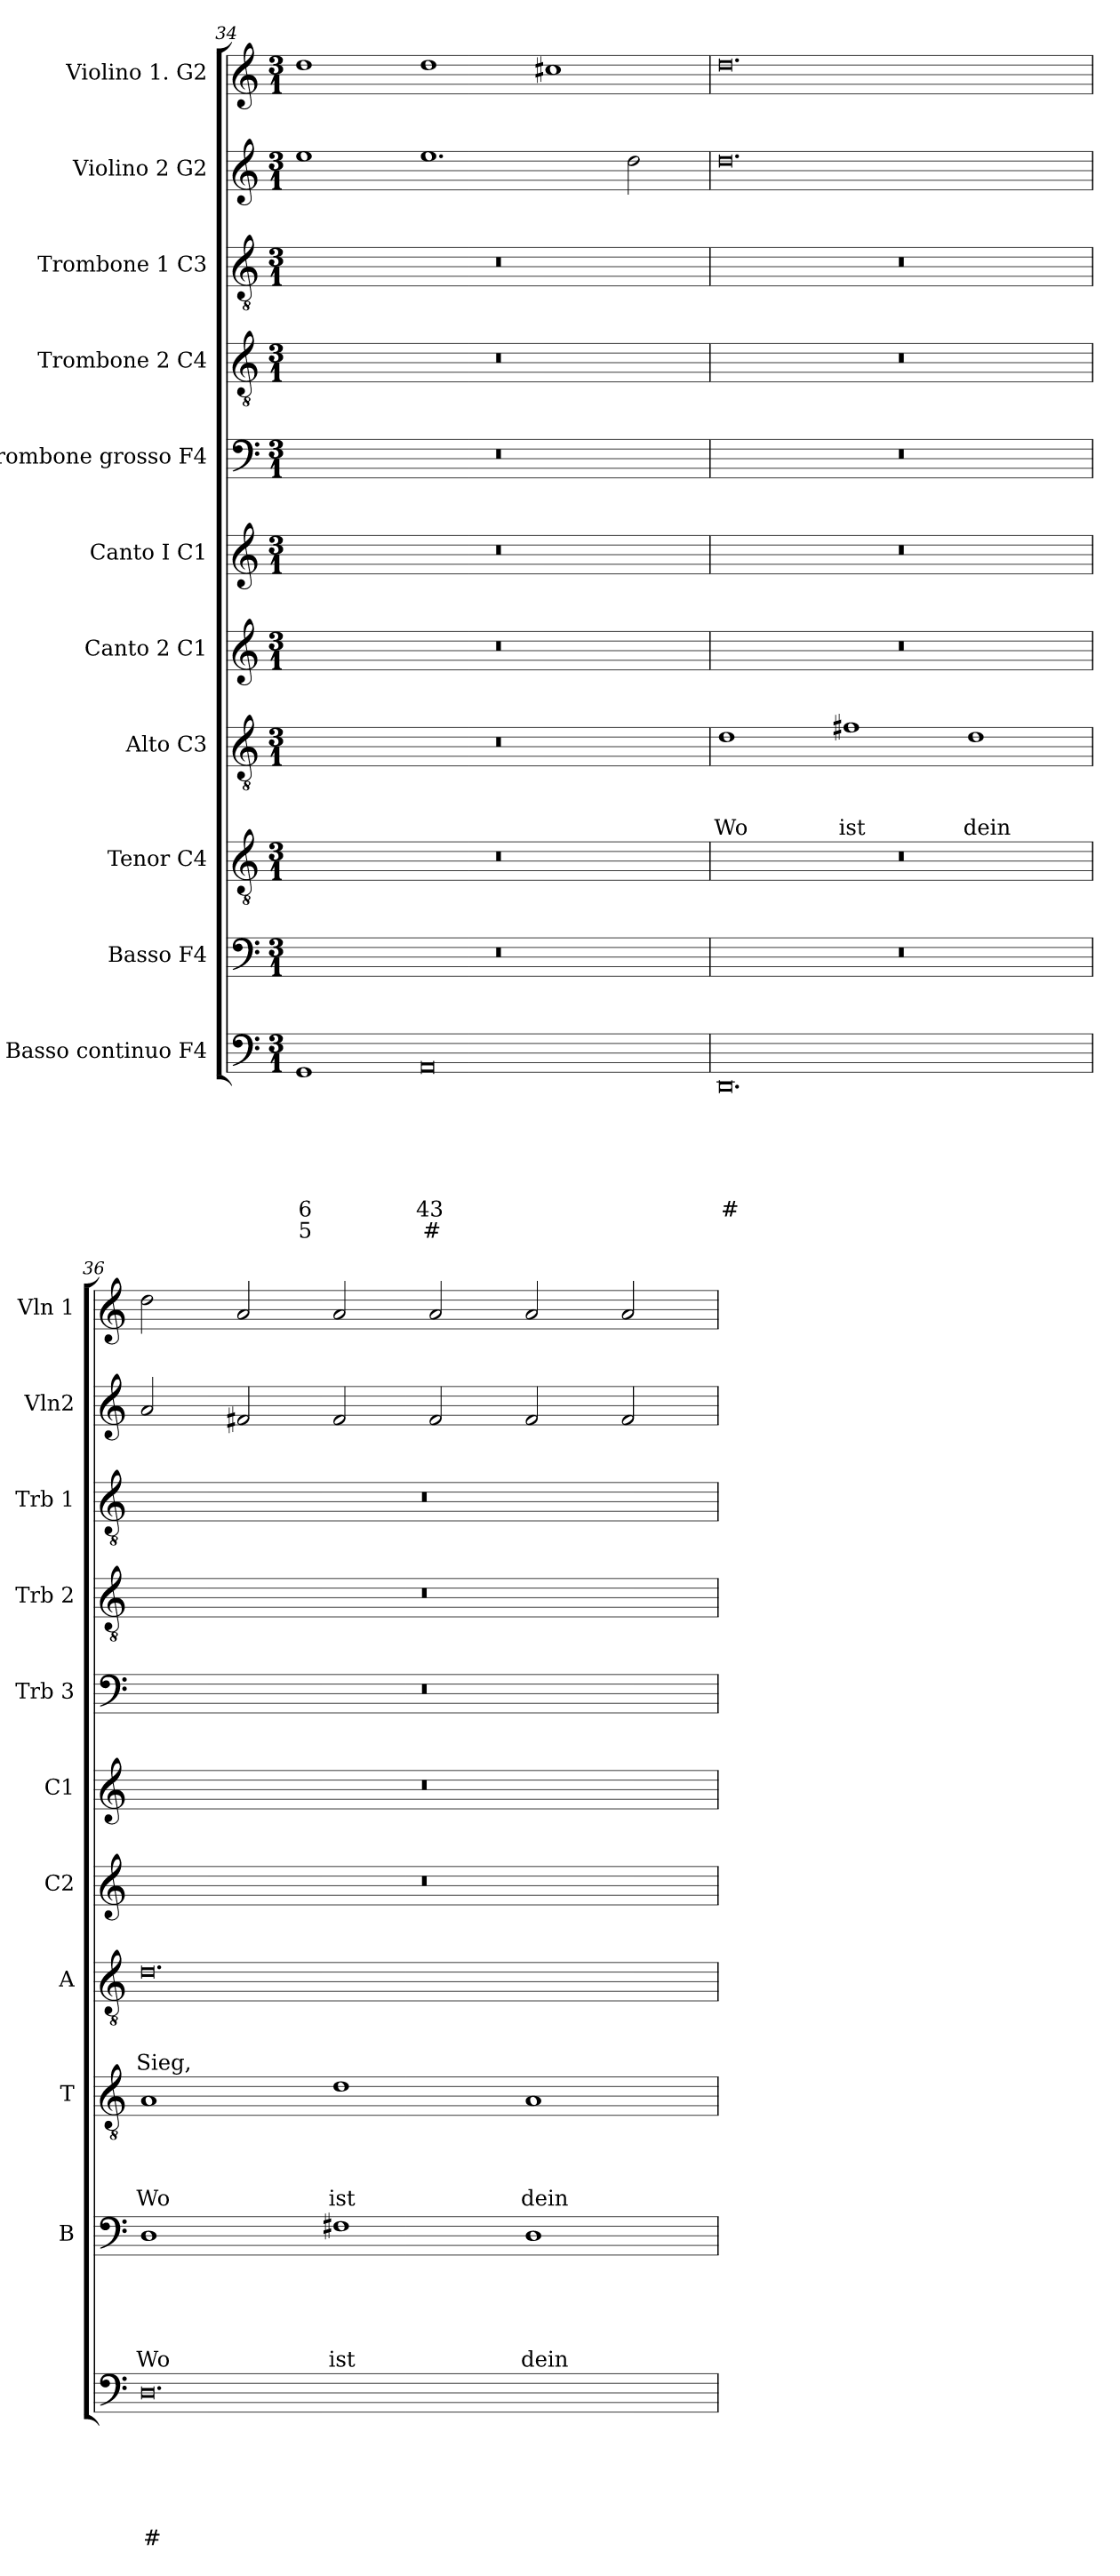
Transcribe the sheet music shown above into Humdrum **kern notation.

**kern	**text	**text	**text	**text	**text	**text	**text	**kern	**text	**text	**text	**text	**text	**kern	**text	**text	**text	**text	**kern	**text	**text	**text	**kern	**kern	**kern	**kern	**kern	**kern	**kern
*part11	*part11	*part11	*part11	*part11	*part11	*part11	*part11	*part10	*part10	*part10	*part10	*part10	*part10	*part9	*part9	*part9	*part9	*part9	*part8	*part8	*part8	*part8	*part7	*part6	*part5	*part4	*part3	*part2	*part1
*staff11	*staff11	*staff11	*staff11	*staff11	*staff11	*staff11	*staff11	*staff10	*staff10	*staff10	*staff10	*staff10	*staff10	*staff9	*staff9	*staff9	*staff9	*staff9	*staff8	*staff8	*staff8	*staff8	*staff7	*staff6	*staff5	*staff4	*staff3	*staff2	*staff1
*I"Basso continuo F4	*	*	*	*	*	*	*	*I"Basso F4	*	*	*	*	*	*I"Tenor C4	*	*	*	*	*I"Alto C3	*	*	*	*I"Canto 2 C1	*I"Canto I C1	*I"Trombone grosso F4	*I"Trombone 2 C4	*I"Trombone 1 C3	*I"Violino 2 G2	*I"Violino 1. G2
*	*	*	*	*	*	*	*	*I'B	*	*	*	*	*	*I'T	*	*	*	*	*I'A	*	*	*	*I'C2	*I'C1	*I'Trb 3	*I'Trb 2	*I'Trb 1	*I'Vln2	*I'Vln 1
*clefF4	*	*	*	*	*	*	*	*clefF4	*	*	*	*	*	*clefGv2	*	*	*	*	*clefGv2	*	*	*	*clefG2	*clefG2	*clefF4	*clefGv2	*clefGv2	*clefG2	*clefG2
*k[]	*	*	*	*	*	*	*	*k[]	*	*	*	*	*	*k[]	*	*	*	*	*k[]	*	*	*	*k[]	*k[]	*k[]	*k[]	*k[]	*k[]	*k[]
*C:	*	*	*	*	*	*	*	*C:	*	*	*	*	*	*C:	*	*	*	*	*C:	*	*	*	*C:	*C:	*C:	*C:	*C:	*C:	*C:
*M3/1	*	*	*	*	*	*	*	*M3/1	*	*	*	*	*	*M3/1	*	*	*	*	*M3/1	*	*	*	*M3/1	*M3/1	*M3/1	*M3/1	*M3/1	*M3/1	*M3/1
=34	=34	=34	=34	=34	=34	=34	=34	=34	=34	=34	=34	=34	=34	=34	=34	=34	=34	=34	=34	=34	=34	=34	=34	=34	=34	=34	=34	=34	=34
!	!	!	!	!	!	!LO:LY:b	!LO:LY:b	!	!	!	!	!	!	!	!	!	!	!	!	!	!	!	!	!	!	!	!	!	!
1GG	.	.	.	.	.	6	5	0.r	.	.	.	.	.	0.r	.	.	.	.	0.r	.	.	.	0.r	0.r	0.r	0.r	0.r	1ee	1dd
!	!	!	!	!	!	!LO:LY:b	!LO:LY:b	!	!	!	!	!	!	!	!	!	!	!	!	!	!	!	!	!	!	!	!	!	!
0AA	.	.	.	.	.	43	#	.	.	.	.	.	.	.	.	.	.	.	.	.	.	.	.	.	.	.	.	1.ee	1dd
.	.	.	.	.	.	.	.	.	.	.	.	.	.	.	.	.	.	.	.	.	.	.	.	.	.	.	.	.	1cc#X
.	.	.	.	.	.	.	.	.	.	.	.	.	.	.	.	.	.	.	.	.	.	.	.	.	.	.	.	2dd\	.
=35	=35	=35	=35	=35	=35	=35	=35	=35	=35	=35	=35	=35	=35	=35	=35	=35	=35	=35	=35	=35	=35	=35	=35	=35	=35	=35	=35	=35	=35
!	!	!	!	!	!	!LO:LY:b	!	!	!	!	!	!	!	!	!	!	!	!	!	!	!	!LO:LY:b	!	!	!	!	!	!	!
0.DD	.	.	.	.	.	#	.	0.r	.	.	.	.	.	0.r	.	.	.	.	1d	.	.	Wo	0.r	0.r	0.r	0.r	0.r	0.dd	0.dd
!	!	!	!	!	!	!	!	!	!	!	!	!	!	!	!	!	!	!	!	!	!	!LO:LY:b	!	!	!	!	!	!	!
.	.	.	.	.	.	.	.	.	.	.	.	.	.	.	.	.	.	.	1f#X	.	.	ist	.	.	.	.	.	.	.
!	!	!	!	!	!	!	!	!	!	!	!	!	!	!	!	!	!	!	!	!	!	!LO:LY:b	!	!	!	!	!	!	!
.	.	.	.	.	.	.	.	.	.	.	.	.	.	.	.	.	.	.	1d	.	.	dein	.	.	.	.	.	.	.
!!LO:PB:g=z
=36	=36	=36	=36	=36	=36	=36	=36	=36	=36	=36	=36	=36	=36	=36	=36	=36	=36	=36	=36	=36	=36	=36	=36	=36	=36	=36	=36	=36	=36
!	!	!	!	!	!	!LO:LY:b	!	!	!	!	!	!	!LO:LY:b	!	!	!	!	!LO:LY:b	!	!	!	!LO:LY:b	!	!	!	!	!	!	!
0.D	.	.	.	.	.	#	.	1D	.	.	.	.	Wo	1A	.	.	.	Wo	0.d	.	.	Sieg,	0.r	0.r	0.r	0.r	0.r	2a/	2dd\
.	.	.	.	.	.	.	.	.	.	.	.	.	.	.	.	.	.	.	.	.	.	.	.	.	.	.	.	2f#X/	2a/
!	!	!	!	!	!	!	!	!	!	!	!	!	!LO:LY:b	!	!	!	!	!LO:LY:b	!	!	!	!	!	!	!	!	!	!	!
.	.	.	.	.	.	.	.	1F#X	.	.	.	.	ist	1d	.	.	.	ist	.	.	.	.	.	.	.	.	.	2f#/	2a/
.	.	.	.	.	.	.	.	.	.	.	.	.	.	.	.	.	.	.	.	.	.	.	.	.	.	.	.	2f#/	2a/
!	!	!	!	!	!	!	!	!	!	!	!	!	!LO:LY:b	!	!	!	!	!LO:LY:b	!	!	!	!	!	!	!	!	!	!	!
.	.	.	.	.	.	.	.	1D	.	.	.	.	dein	1A	.	.	.	dein	.	.	.	.	.	.	.	.	.	2f#/	2a/
.	.	.	.	.	.	.	.	.	.	.	.	.	.	.	.	.	.	.	.	.	.	.	.	.	.	.	.	2f#/	2a/
=	=	=	=	=	=	=	=	=	=	=	=	=	=	=	=	=	=	=	=	=	=	=	=	=	=	=	=	=	=
*-	*-	*-	*-	*-	*-	*-	*-	*-	*-	*-	*-	*-	*-	*-	*-	*-	*-	*-	*-	*-	*-	*-	*-	*-	*-	*-	*-	*-	*-
